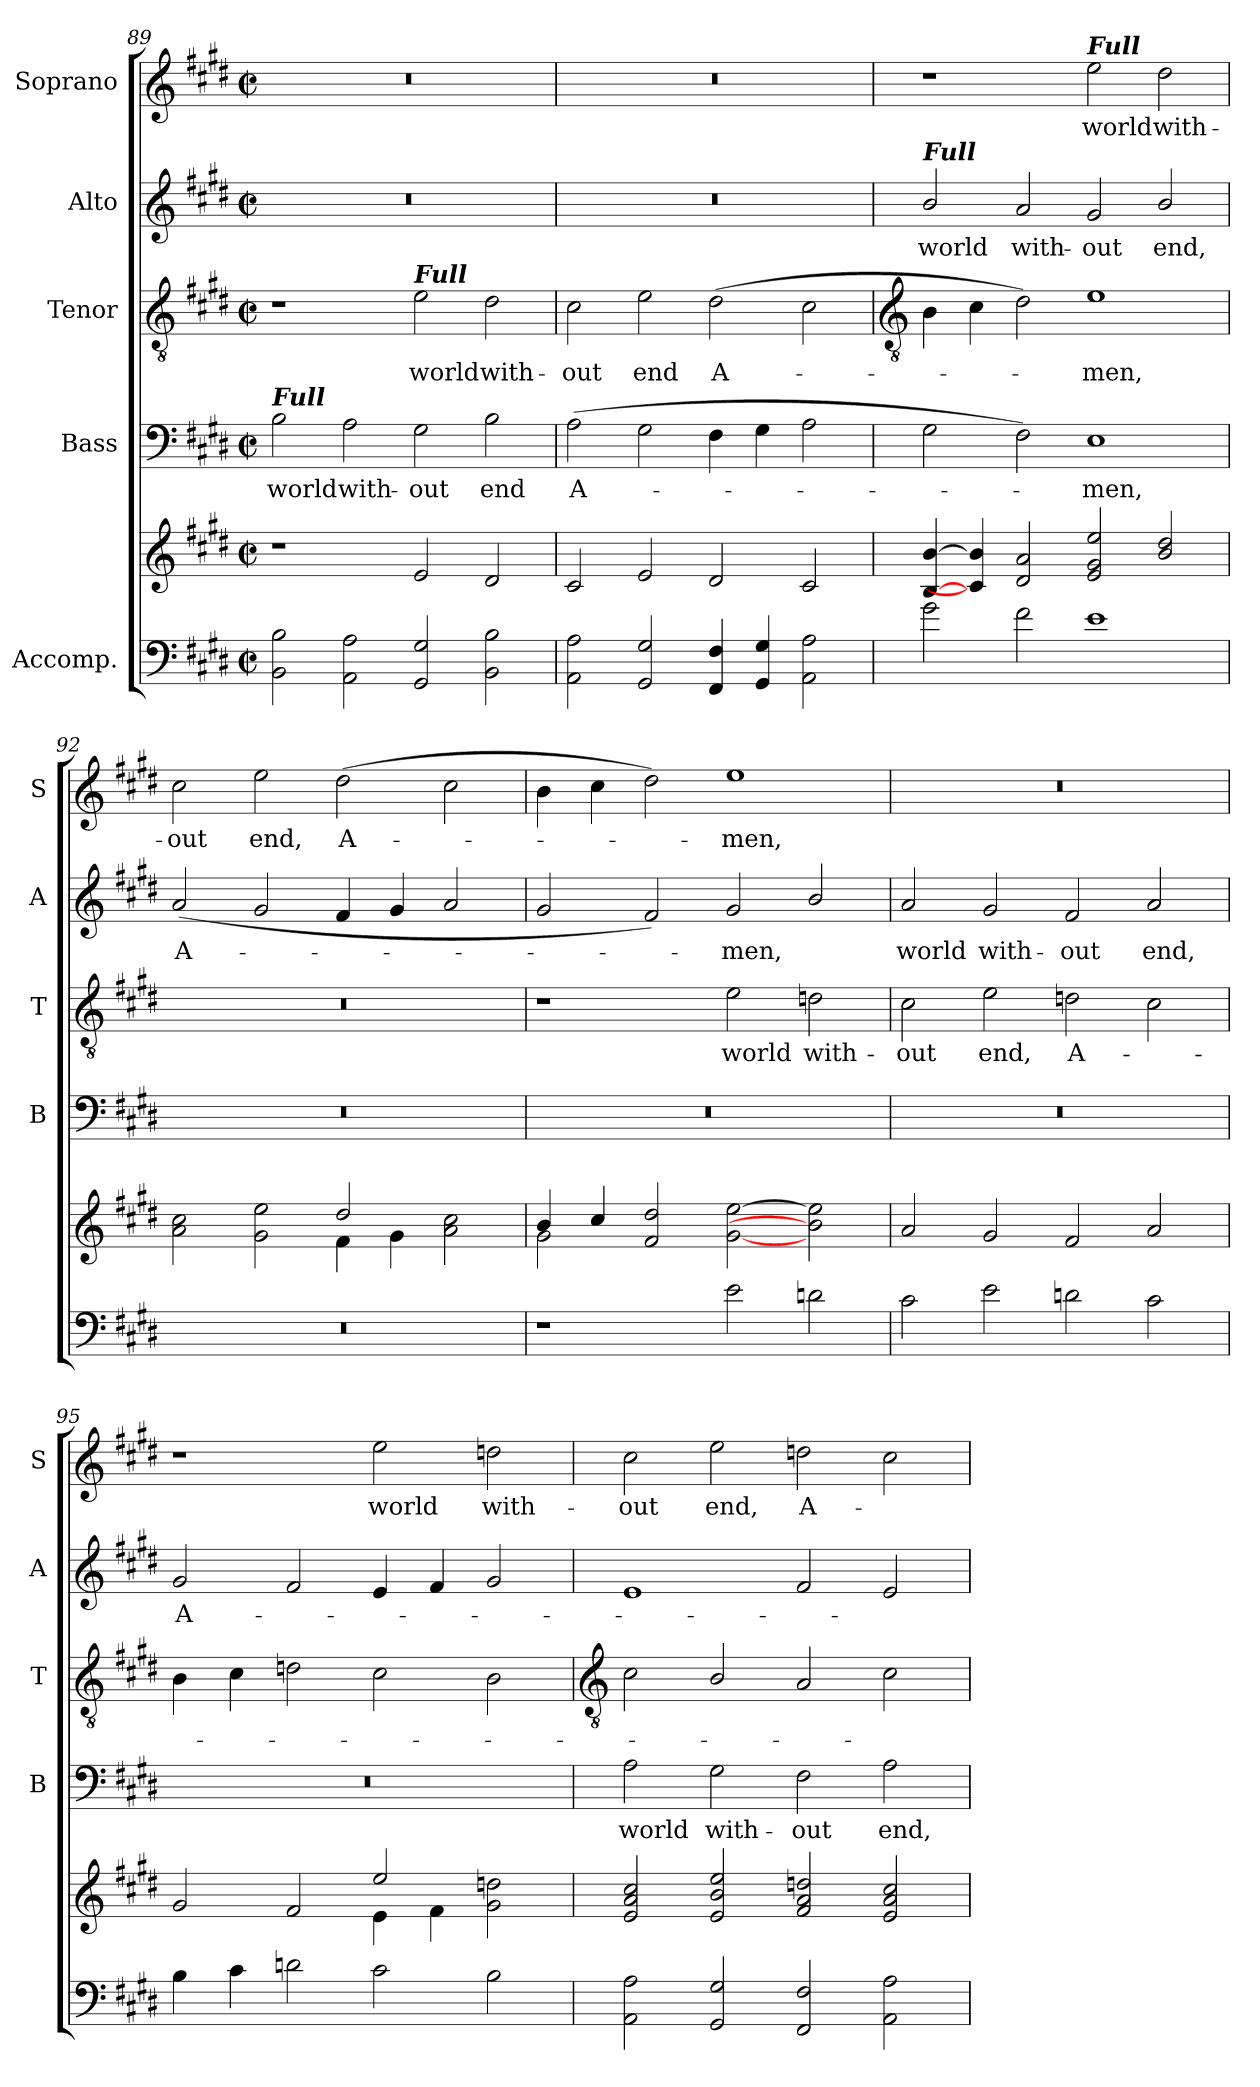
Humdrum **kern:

**kern	**kern	**kern	**text	**kern	**text	**kern	**text	**kern	**text
*part5	*part5	*part4	*part4	*part3	*part3	*part2	*part2	*part1	*part1
*staff6	*staff5	*staff4	*staff4	*staff3	*staff3	*staff2	*staff2	*staff1	*staff1
*I"Accomp.	*	*I"Bass	*	*I"Tenor	*	*I"Alto	*	*I"Soprano	*
*	*	*I'B	*	*I'T	*	*I'A	*	*I'S	*
*clefF4	*clefG2	*clefF4	*	*clefGv2	*	*clefG2	*	*clefG2	*
*k[f#c#g#d#]	*k[f#c#g#d#]	*k[f#c#g#d#]	*	*k[f#c#g#d#]	*	*k[f#c#g#d#]	*	*k[f#c#g#d#]	*
*E:	*E:	*E:	*	*E:	*	*E:	*	*E:	*
*M4/2	*M4/2	*M4/2	*	*M4/2	*	*M4/2	*	*M4/2	*
*met(c|)	*met(c|)	*met(c|)	*	*met(c|)	*	*met(c|)	*	*met(c|)	*
=89	=89	=89	=89	=89	=89	=89	=89	=89	=89
*	*^	*	*	*	*	*	*	*	*
!	!	!	!LO:TX:a:Bi:t=Full	!	!	!	!	!	!	!
!	!	!	!	!LO:LY:b	!	!	!	!	!	!
2BB 2B	1r	0ryy	2B	world	1r	.	0r	.	0r	.
!	!	!	!	!LO:LY:b	!	!	!	!	!	!
2AA 2A	.	.	2A	with-	.	.	.	.	.	.
!	!	!	!	!	!LO:TX:a:Bi:t=Full	!	!	!	!	!
!	!	!	!	!LO:LY:b	!	!LO:LY:b	!	!	!	!
2GG# 2G#	2e	.	2G#	-out	2e	world	.	.	.	.
!	!	!	!	!LO:LY:b	!	!LO:LY:b	!	!	!	!
2BB 2B	2d#	.	2B	end	2d#	with-	.	.	.	.
=90	=90	=90	=90	=90	=90	=90	=90	=90	=90	=90
!	!	!	!	!LO:LY:b	!	!LO:LY:b	!	!	!	!
2AA 2A	2c#	0ryy	(>2A	A-	2c#	-out	0r	.	0r	.
!	!	!	!	!	!	!LO:LY:b	!	!	!	!
2GG# 2G#	2e	.	2G#	.	2e	end	.	.	.	.
!	!	!	!	!	!	!LO:LY:b	!	!	!	!
4FF# 4F#	2d#	.	4F#	.	(>2d#	A-	.	.	.	.
4GG# 4G#	.	.	4G#	.	.	.	.	.	.	.
2AA 2A	2c#	.	2A	.	2c#	.	.	.	.	.
!!LO:LB:g=z
=91	=91	=91	=91	=91	=91	=91	=91	=91	=91	=91
*	*	*	*	*	*clefGv2	*	*	*	*	*
!	!	!	!	!	!	!	!LO:TX:a:Bi:t=Full	!	!	!
!	!	!	!	!	!	!	!	!LO:LY:b	!	!
2g#	[4B [4b	0ryy	2G#	.	4B	.	2b/	world	1r	.
.	4c#] 4b]	.	.	.	4c#	.	.	.	.	.
!	!	!	!	!	!	!	!	!LO:LY:b	!	!
2f#	2d# 2a	.	2F#)	.	2d#)	.	2a	with-	.	.
!	!	!	!	!	!	!	!	!	!LO:TX:a:Bi:t=Full	!
!	!	!	!	!LO:LY:b	!	!LO:LY:b	!	!LO:LY:b	!	!LO:LY:b
1e	2e 2g# 2ee	.	1E	men,	1e	men,	2g#	-out	2ee	world
!	!	!	!	!	!	!	!	!LO:LY:b	!	!LO:LY:b
.	2b 2dd#	.	.	.	.	.	2b/	end,	2dd#	with-
=92	=92	=92	=92	=92	=92	=92	=92	=92	=92	=92
!	!	!	!	!	!	!	!	!LO:LY:b	!	!LO:LY:b
0r	2a 2cc#	1ryy	0r	.	0r	.	(<2a	A-	2cc#	-out
!	!	!	!	!	!	!	!	!	!	!LO:LY:b
.	2g# 2ee	.	.	.	.	.	2g#	.	2ee	end,
!	!	!	!	!	!	!	!	!	!	!LO:LY:b
.	2dd#/	4f#\	.	.	.	.	4f#	.	(>2dd#	A-
.	.	4g#\	.	.	.	.	4g#	.	.	.
.	2a 2cc#	2ryy	.	.	.	.	2a	.	2cc#	.
=93	=93	=93	=93	=93	=93	=93	=93	=93	=93	=93
1r	4b/	2g#\	0r	.	1r	.	2g#	.	4b	.
.	4cc#/	.	.	.	.	.	.	.	4cc#	.
.	2f# 2dd#	1.ryy	.	.	.	.	2f#)	.	2dd#)	.
!	!	!	!	!	!	!LO:LY:b	!	!LO:LY:b	!	!LO:LY:b
2e	[2g# [2ee	.	.	.	2e	world	2g#	men,	1ee	men,
!	!	!	!	!	!	!LO:LY:b	!	!	!	!
2dn	2b] 2ee]	.	.	.	2dn	with-	2b/	.	.	.
=94	=94	=94	=94	=94	=94	=94	=94	=94	=94	=94
!	!	!	!	!	!	!LO:LY:b	!	!LO:LY:b	!	!
2c#	2a	0ryy	0r	.	2c#	-out	2a	world	0r	.
!	!	!	!	!	!	!LO:LY:b	!	!LO:LY:b	!	!
2e	2g#	.	.	.	2e	end,	2g#	with-	.	.
!	!	!	!	!	!	!LO:LY:b	!	!LO:LY:b	!	!
2dn	2f#	.	.	.	2dn	A-	2f#	-out	.	.
!	!	!	!	!	!	!	!	!LO:LY:b	!	!
2c#	2a	.	.	.	2c#	.	2a	end,	.	.
=95	=95	=95	=95	=95	=95	=95	=95	=95	=95	=95
!	!	!	!	!	!	!	!	!LO:LY:b	!	!
4B	2g#	1ryy	0r	.	4B	.	2g#	A-	1r	.
4c#	.	.	.	.	4c#	.	.	.	.	.
2dn	2f#	.	.	.	2dn	.	2f#	.	.	.
!	!	!	!	!	!	!	!	!	!	!LO:LY:b
2c#	2ee/	4e\	.	.	2c#	.	4e	.	2ee	world
.	.	4f#\	.	.	.	.	4f#	.	.	.
!	!	!	!	!	!	!	!	!	!	!LO:LY:b
2B	2g# 2ddn	2ryy	.	.	2B	.	2g#	.	2ddn	with-
!!LO:LB:g=z
=96	=96	=96	=96	=96	=96	=96	=96	=96	=96	=96
*	*	*	*	*	*clefGv2	*	*	*	*	*
!	!	!	!	!LO:LY:b	!	!	!	!	!	!LO:LY:b
2AA 2A	2e 2a 2cc#	0ryy	2A	world	2c#	.	1e	.	2cc#	-out
!	!	!	!	!LO:LY:b	!	!	!	!	!	!LO:LY:b
2GG# 2G#	2e 2b 2ee	.	2G#	with-	2B/	.	.	.	2ee	end,
!	!	!	!	!LO:LY:b	!	!	!	!	!	!LO:LY:b
2FF# 2F#	2f# 2a 2ddn	.	2F#	-out	2A	.	2f#	.	2ddn	A-
!	!	!	!	!LO:LY:b	!	!	!	!	!	!
2AA 2A	2e 2a 2cc#	.	2A	end,	2c#	.	2e	.	2cc#	.
*	*v	*v	*	*	*	*	*	*	*	*
=	=	=	=	=	=	=	=	=	=
*-	*-	*-	*-	*-	*-	*-	*-	*-	*-
